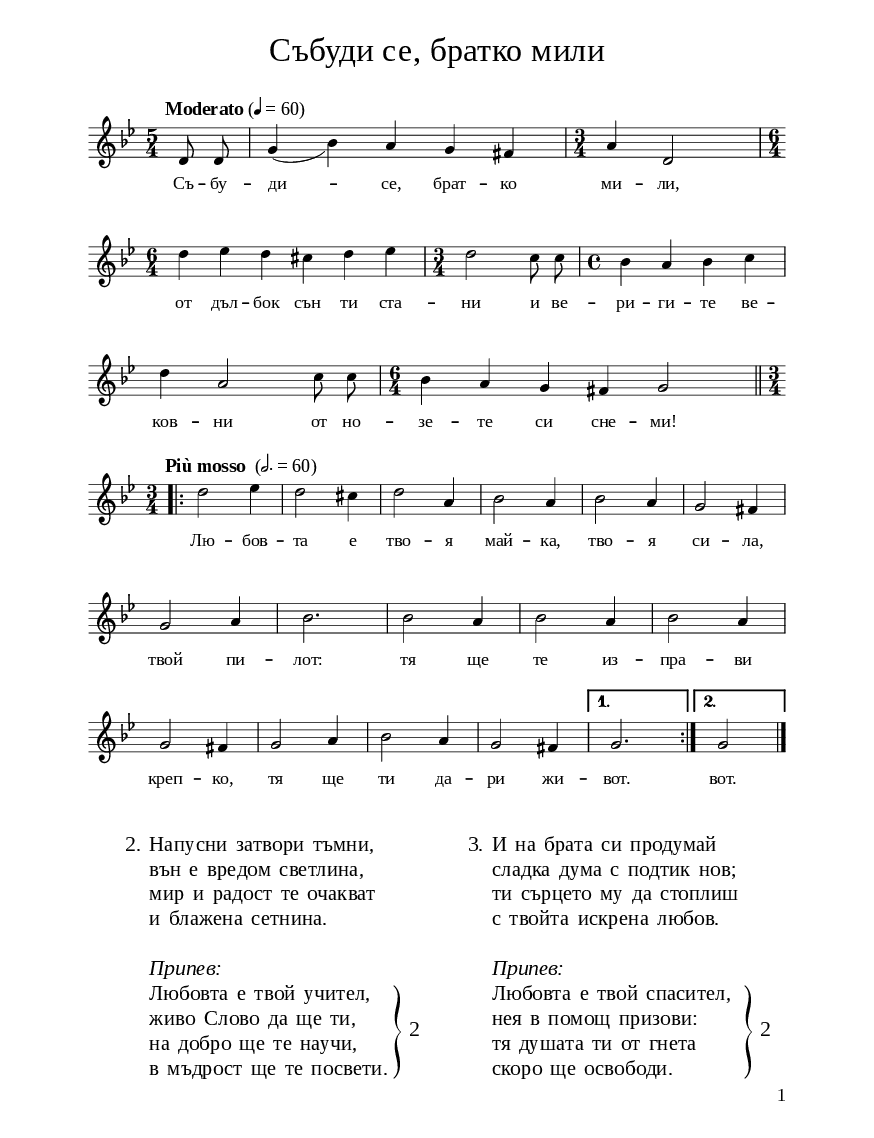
\version "2.24.3"

% include paper part and global functions
\include "include/globals.ily"

"rightBraces025" = \markup {
  \column {
    % repeat braces
    \translate #'(0 . -17.5 )
    \right-brace #45

  }
  \column {
    % repeat numbers


    \translate #'(0 . -17.9 )
    2

  }
}


\bookpart {
  \label #'ref025
  \tocItem \markup "Събуди се, братко мили"
  \include "include/bookpart-paper.ily"
  \score {
    \include "include/score-layout.ily"

    \new Voice \absolute {
      \clef treble
      \key g \minor
      \time 5/4
      \tempoFunc "Moderato" 4 "60"
      \autoBeamOff

      \partial 4
      d'8 d'8 | \slurDown g'4(bes'4) \slurNeutral a'4 g'4 fis'4 | \time 3/4 a'4 d'2 | \time 6/4 \break
      d''4 es''4 d''4 cis''4 d''4 es''4 | \time 3/4 d''2 c''8 c''8 | \time 4/4 bes'4 a'4 bes'4 c''4 \break
      d''4 a'2 c''8 c''8 | \time 6/4 bes'4 a'4 g'4 fis'4 g'2 | \time 3/4 \break
      \repeat volta 2 {
        \bar ".|:-||"

        \tempoFunc "Più mosso " 2. "60"
        d''2 es''4 | d''2 cis''4| d''2  a'4 | bes'2 a'4 | bes'2 a'4 | g'2 fis'4 | \break
        g'2 a'4 | bes'2. | bes'2 a'4 | bes'2 a'4 | bes'2 a'4| \break
        g'2 fis'4 | g'2 a'4 | bes'2 a'4 | g'2 fis'4 |
      }
      \alternative {
        {
          g'2.|
        }   {
          g'2 \bar "|."
        }
      }

    }

    \addlyrics {
      Съ -- бу -- ди -- се, брат -- ко ми -- ли,
      от дъл -- бок сън ти ста -- ни и ве -- ри -- ги -- те ве --
      ков -- ни от но -- зе -- те си сне -- ми!
      Лю -- бов -- та е тво -- я май -- ка, тво -- я си -- ла,
      твой пи -- лот: тя ще те из -- пра -- ви
      креп -- ко, тя ще ти да -- ри жи -- вот. вот.
    }

    \header {
      title = \titleFunc "Събуди се, братко мили" "Săbudi se, bratko mili"
    }

    \midi{}

  } % score

  \markup \fontsize #bgCoupletFontSize {
    \hspace #3.5
    \override #`(baseline-skip . ,bgCoupletBaselineSkip) % affects space between column lines
    \column {

      \line { 2.  Напусни затвори тъмни, }
      \line {   "   " вън е вредом светлина, }
      \line {   "   " мир и радост те очакват }
      \line {   "   " и блажена сетнина. }
      \line { " " }
      \line { "   " \italic {Припев: } }
      \line { "   "Любовта е твой учител, }
      \line {   "   " живо Слово да ще ти, }
      \line {   "   " на добро ще те научи, }
      \line {   "   " в мъдрост ще те посвети. }

    }
    \"rightBraces025"

    \hspace #4
    \override #`(baseline-skip . ,bgCoupletBaselineSkip) % affects space between column lines
    \column {

      \line { 3. И на брата си продумай }
      \line {   "   " сладка дума с подтик нов; }
      \line {   "   " ти сърцето му да стоплиш }
      \line {   "   " с твойта искрена любов. }
      \line { " " }
      \line { "   " \italic {Припев: } }
      \line { "   "Любовта е твой спасител, }
      \line {   "   " нея в помощ призови: }
      \line {   "   " тя душата ти от гнета }
      \line {   "   " скоро ще освободи. }

    } %column
    \"rightBraces025"
  } % markup


} % bookpart
